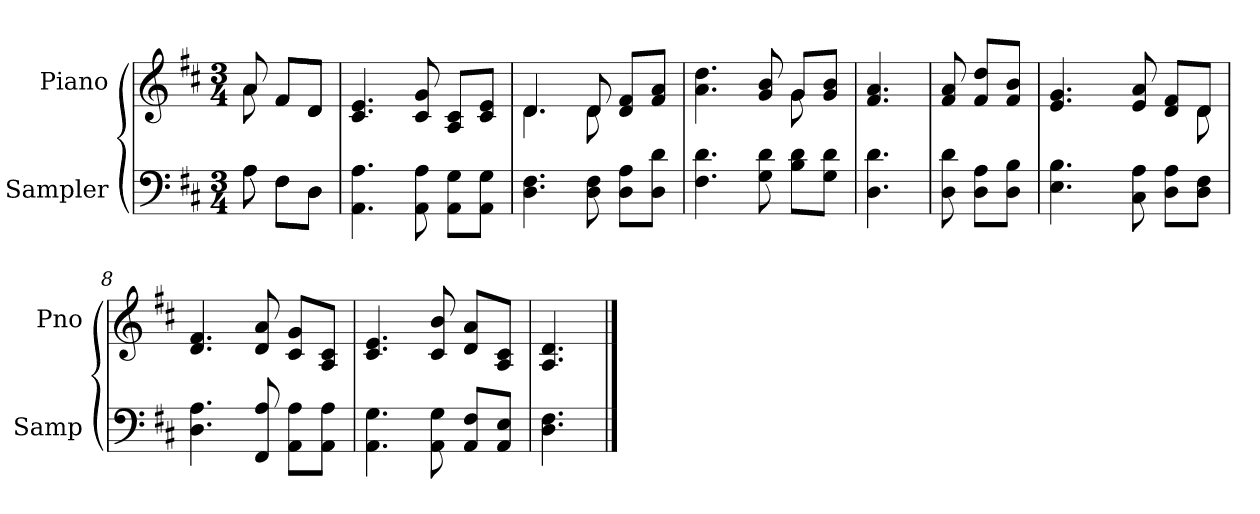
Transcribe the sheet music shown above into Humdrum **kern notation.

**kern	**kern
*part2	*part1
*staff2	*staff1
*I"Sampler	*I"Piano
*I'Samp	*I'Pno
*clefF4	*clefG2
*k[f#c#]	*k[f#c#]
*D:	*D:
*M3/4	*M3/4
=1	=1
*^	*^
8A\	8A	8a/	8a
8F#\L	8F#\L	8f#/L	8f#/L
8D\J	8D\J	8d/J	8d/J
*v	*v	*	*
*	*v	*v
=2	=2
4.AA 4.A	4.c# 4.e
8AA 8A	8c# 8g
8AA\ 8G\L	8A/ 8c#/L
8AA\ 8G\J	8c#/ 8e/J
=3	=3
*	*^
4.D 4.F#	4.d/	4.d
8D 8F#	8d/	8d
8D\ 8A\L	8d/ 8f#/L	4ryy
8D\ 8d\J	8f#/ 8a/J	.
=4	=4	=4
4.F# 4.d	4.a 4.dd	2ryy
8G 8d	8g 8b	.
8B\ 8d\L	8g/L	8g
8G\ 8d\J	8g/ 8b/J	8ryy
*	*v	*v
=5	=5
4.D 4.d	4.f# 4.a
=6	=6
8D 8d	8f# 8a
8D\ 8A\L	8f#/ 8dd/L
8D\ 8B\J	8f#/ 8b/J
=7	=7
*	*^
4.E 4.B	4.e 4.g	8ryy
*	*v	*v
8C# 8A	8e 8a
8D\ 8A\L	8d/ 8f#/L
*	*^
8D\ 8F#\J	8d/J	8d
*	*v	*v
=8	=8
4.D 4.A	4.d 4.f#
8FF# 8A	8d 8a
8AA\ 8A\L	8c#/ 8g/L
8AA\ 8A\J	8A/ 8c#/J
=9	=9
4.AA 4.G	4.c# 4.e
8AA 8G	8c# 8b
8AA/ 8F#/L	8d/ 8a/L
8AA/ 8E/J	8A/ 8c#/J
=10	=10
4.D 4.F#	4.A 4.d
==	==
*-	*-
